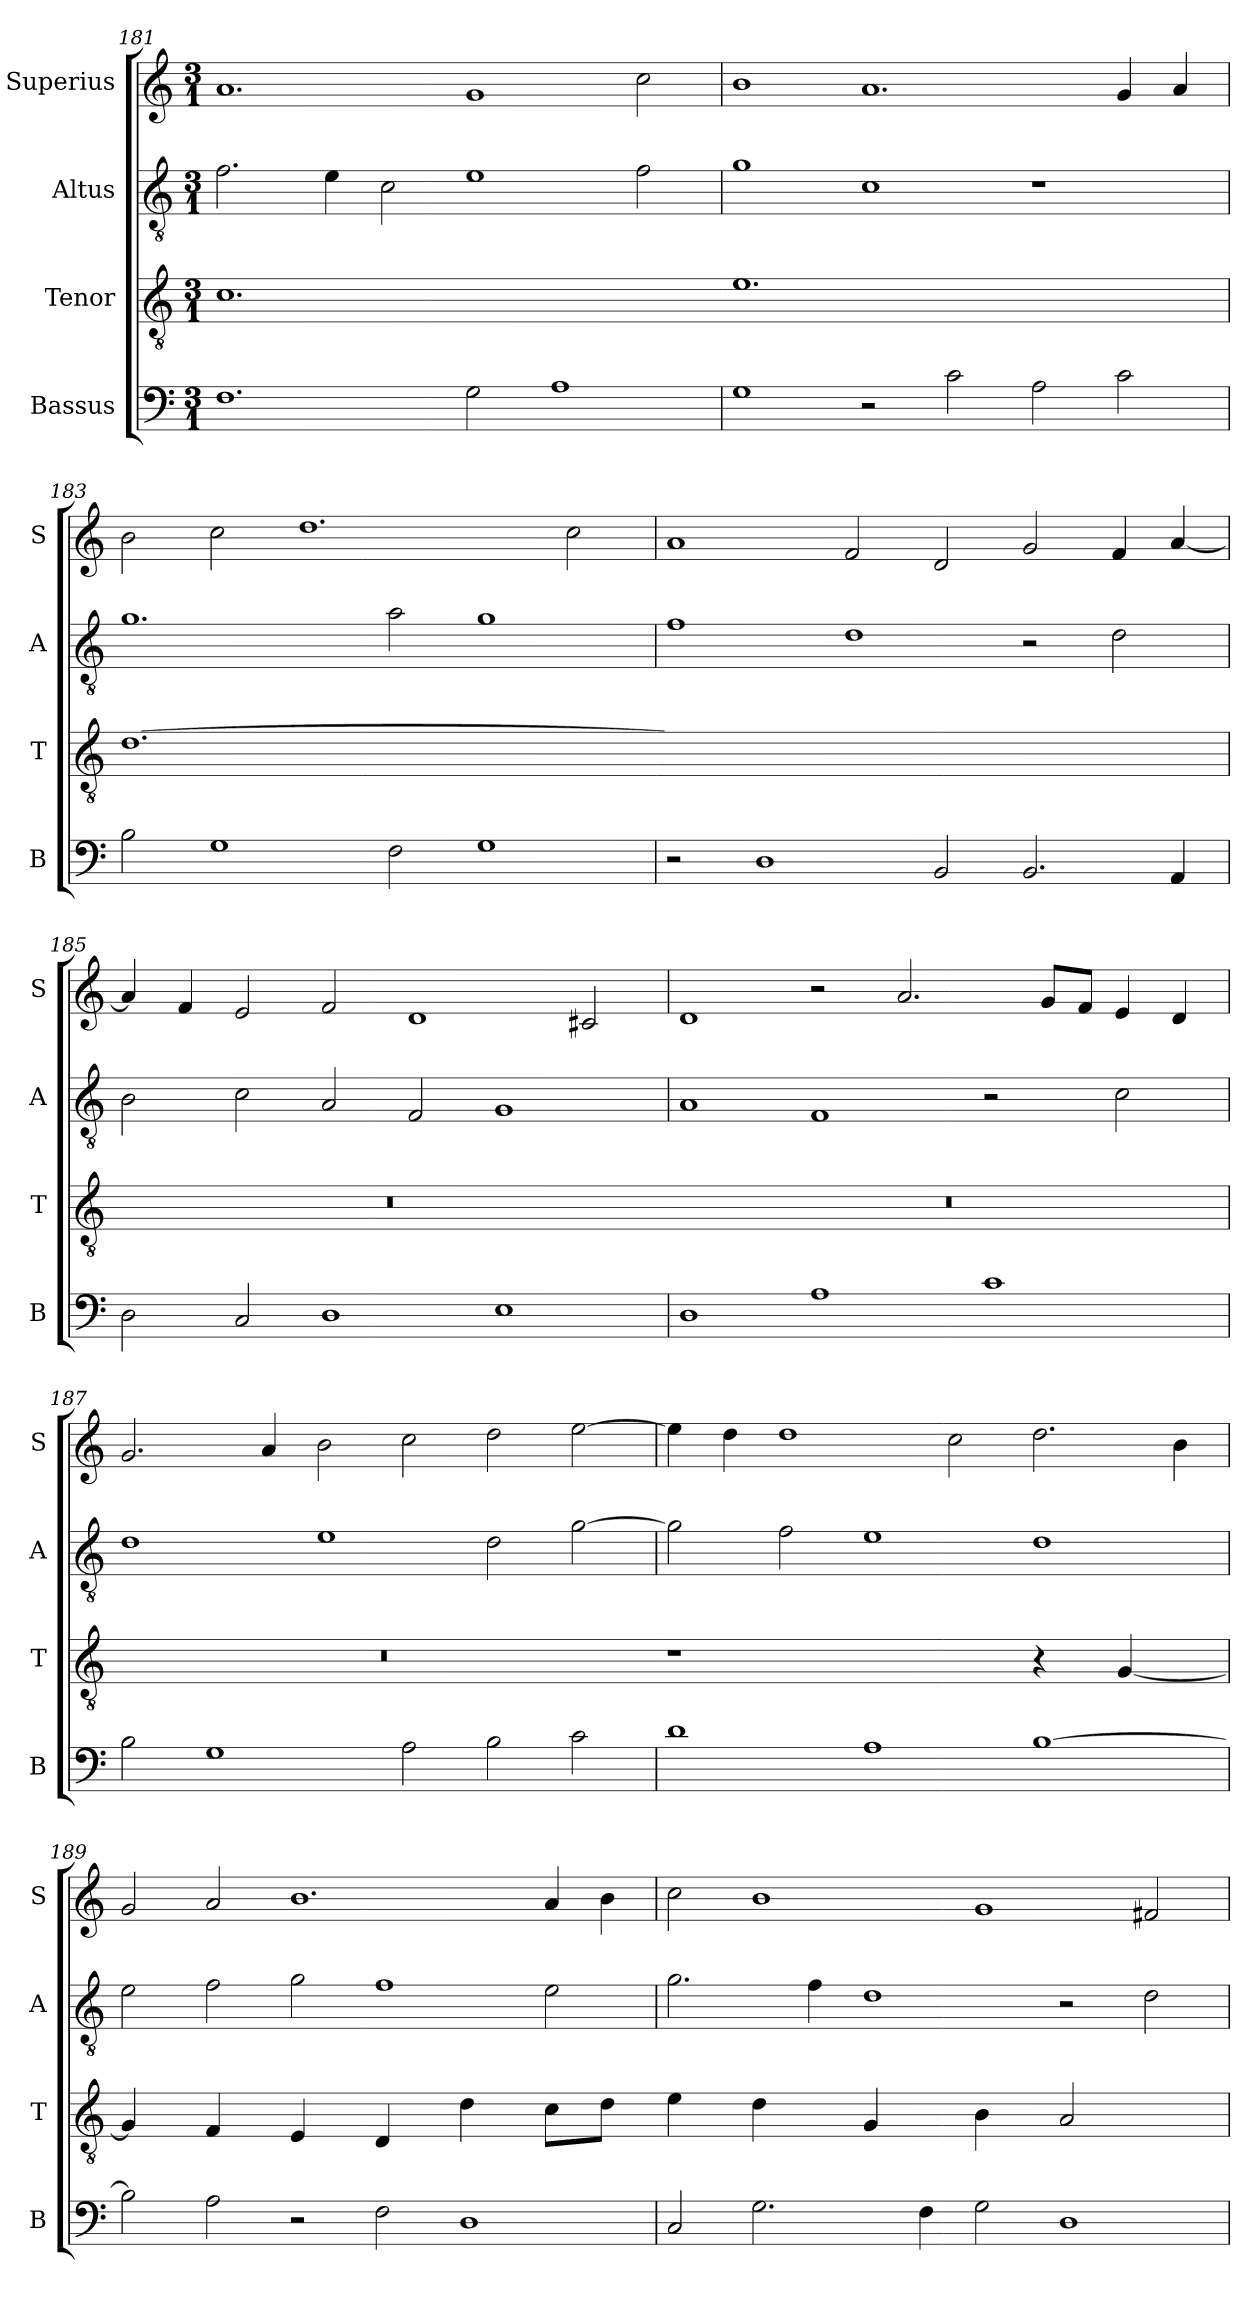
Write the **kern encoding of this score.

**kern	**kern	**kern	**kern
*part4	*part3	*part2	*part1
*staff4	*staff3	*staff2	*staff1
*I"Bassus	*I"Tenor	*I"Altus	*I"Superius
*I'B	*I'T	*I'A	*I'S
*clefF4	*clefGv2	*clefGv2	*clefG2
*k[]	*k[]	*k[]	*k[]
*M3/1	*M3/1	*M3/1	*M3/1
=181	=181	=181	=181
!	!LO:N:vis=1.	!	!
1.F	0.c	2.f\	1.a
.	.	4e\	.
.	.	2c\	.
2G\	.	1e	1g
1A	.	.	.
.	.	2f\	2cc\
=182	=182-	=182	=182
!	!LO:N:vis=1.	!	!
1G	0.e	1g	1b
2r	.	1c	1.a
2c\	.	.	.
2A\	.	1r	.
2c\	.	.	4g/
.	.	.	4a/
=183	=183	=183	=183
!	!LO:N:vis=1.	!	!
2B\	[0.d	1.g	2b\
1G	.	.	2cc\
.	.	.	1.dd
2F\	.	2a\	.
1G	.	1g	.
.	.	.	2cc\
=184	=184-	=184	=184
!	!LO:N:vis=1.	!	!
2r	0.dyy]	1f	1a
1D	.	.	.
.	.	1d	2f/
2BB/	.	.	2d/
2.BB/	.	2r	2g/
.	.	2d\	4f/
4AA/	.	.	[4a/
=185	=185	=185	=185
!	!LO:N:vis=1.	!	!
2D\	0.r	2B\	4a/]
.	.	.	4f/
2C/	.	2c\	2e/
1D	.	2A/	2f/
.	.	2F/	1d
1E	.	1G	.
.	.	.	2c#X/
=186	=186-	=186	=186
!	!LO:N:vis=1.	!	!
1D	0.r	1A	1d
1A	.	1F	2r
.	.	.	2.a/
1c	.	2r	.
.	.	.	8g/L
.	.	.	8f/J
.	.	2c\	4e/
.	.	.	4d/
=187	=187	=187	=187
!	!LO:N:vis=1.	!	!
2B\	0.r	1d	2.g/
1G	.	.	.
.	.	.	4a/
.	.	1e	2b\
2A\	.	.	2cc\
2B\	.	2d\	2dd\
2c\	.	[2g\	[2ee\
=188	=188-	=188	=188
!	!LO:N:vis=1	!	!
1d	0r	2g\]	4ee\]
.	.	.	4dd\
.	.	2f\	1dd
1A	.	1e	.
.	.	.	2cc\
!	!LO:N:vis=4	!	!
[1B	2r	1d	2.dd\
!	!LO:N:vis=4	!	!
.	[2G/	.	.
.	.	.	4b\
=189	=189	=189	=189
!	!LO:N:vis=4	!	!
2B\]	2G/]	2e\	2g/
!	!LO:N:vis=4	!	!
2A\	2F/	2f\	2a/
!	!LO:N:vis=4	!	!
2r	2E/	2g\	1.b
!	!LO:N:vis=4	!	!
2F\	2D/	1f	.
!	!LO:N:vis=4	!	!
1D	2d\	.	.
!	!LO:N:vis=8	!	!
.	4c\L	2e\	4a/
!	!LO:N:vis=8	!	!
.	4d\J	.	4b\
=190	=190-	=190	=190
!	!LO:N:vis=4	!	!
2C/	2e\	2.g\	2cc\
!	!LO:N:vis=4	!	!
2.G\	2d\	.	1b
.	.	4f\	.
!	!LO:N:vis=4	!	!
.	2G/	1d	.
4F\	.	.	.
!	!LO:N:vis=4	!	!
2G\	2B\	.	1g
!	!LO:N:vis=2	!	!
1D	1A	2r	.
.	.	2d\	2f#X/
=	=	=	=
*-	*-	*-	*-
